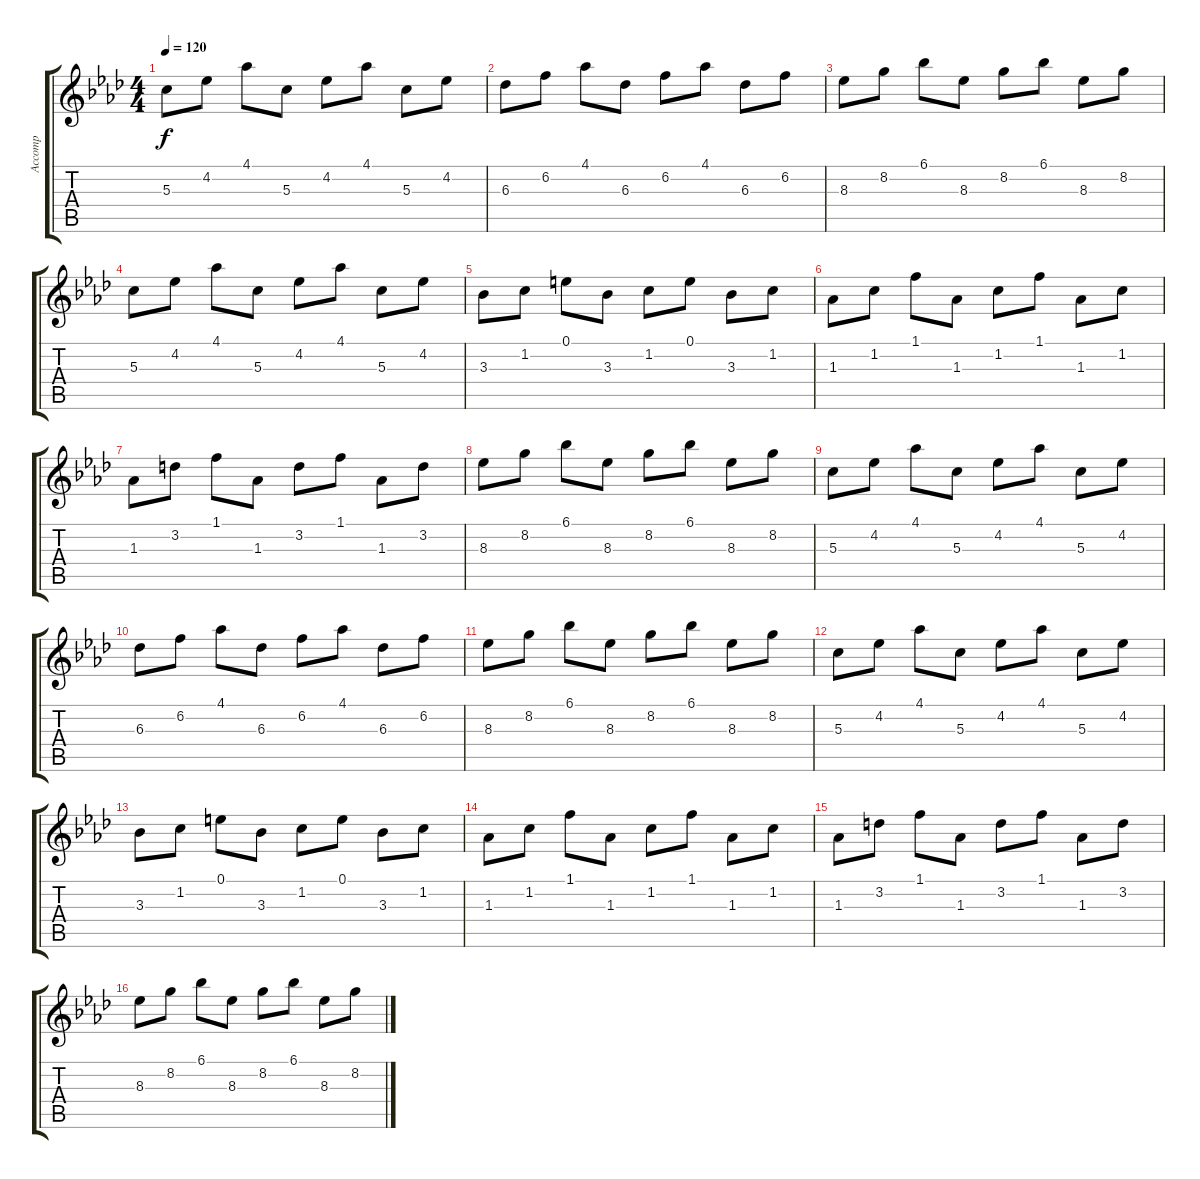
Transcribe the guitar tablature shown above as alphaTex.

\track ("Accomp" "Accomp") {instrument clavinet}
\staff {score tabs}
\tuning (E5 B4 G4 D4 A3 E3) {hide}
\ts (4 4)
\tempo 120
\clef g2
\ks ab
5.3.8{dy f instrument clavinet} 4.2.8 4.1.8 5.3.8 4.2.8 4.1.8 5.3.8 4.2.8 |
6.3.8 6.2.8 4.1.8 6.3.8 6.2.8 4.1.8 6.3.8 6.2.8 |
8.3.8 8.2.8 6.1.8 8.3.8 8.2.8 6.1.8 8.3.8 8.2.8 |
5.3.8 4.2.8 4.1.8 5.3.8 4.2.8 4.1.8 5.3.8 4.2.8 |
3.3.8 1.2.8 0.1.8 3.3.8 1.2.8 0.1.8 3.3.8 1.2.8 |
1.3.8 1.2.8 1.1.8 1.3.8 1.2.8 1.1.8 1.3.8 1.2.8 |
1.3.8 3.2.8 1.1.8 1.3.8 3.2.8 1.1.8 1.3.8 3.2.8 |
8.3.8 8.2.8 6.1.8 8.3.8 8.2.8 6.1.8 8.3.8 8.2.8 |
5.3.8 4.2.8 4.1.8 5.3.8 4.2.8 4.1.8 5.3.8 4.2.8 |
6.3.8 6.2.8 4.1.8 6.3.8 6.2.8 4.1.8 6.3.8 6.2.8 |
8.3.8 8.2.8 6.1.8 8.3.8 8.2.8 6.1.8 8.3.8 8.2.8 |
5.3.8 4.2.8 4.1.8 5.3.8 4.2.8 4.1.8 5.3.8 4.2.8 |
3.3.8 1.2.8 0.1.8 3.3.8 1.2.8 0.1.8 3.3.8 1.2.8 |
1.3.8 1.2.8 1.1.8 1.3.8 1.2.8 1.1.8 1.3.8 1.2.8 |
1.3.8 3.2.8 1.1.8 1.3.8 3.2.8 1.1.8 1.3.8 3.2.8 |
8.3.8 8.2.8 6.1.8 8.3.8 8.2.8 6.1.8 8.3.8 8.2.8
